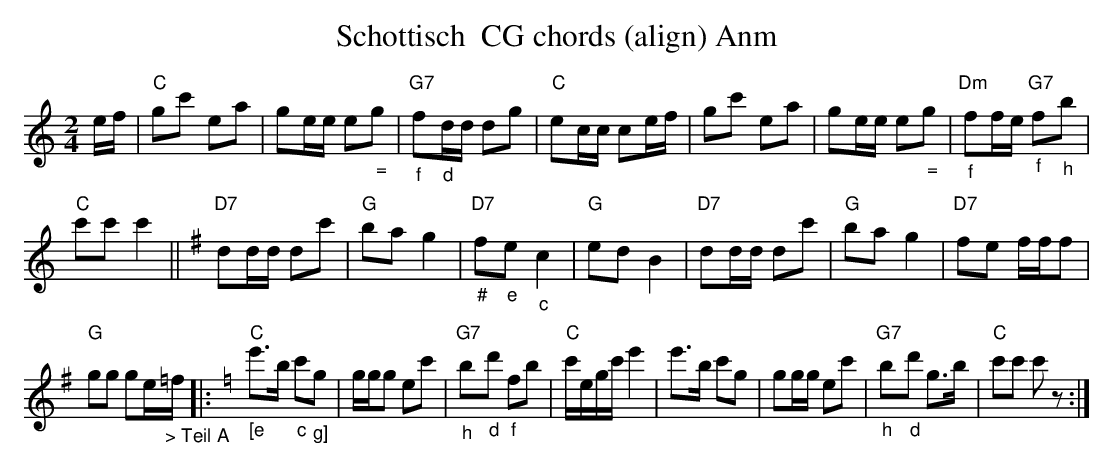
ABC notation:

X:1
T: Schottisch  CG chords (align) Anm
M:2/4
L:1/16
K:C %%MIDI gchordon
ef | "C"g2c'2 e2a2 | g2ee e2"_ ="g2 | "G7""_f"f2"_d"dd d2g2 | "C"e2cc c2ef | g2c'2 e2a2 | \
g2ee e2"_ ="g2 | "Dm""_f"f2fe "G7""_f"f2"_h"b2 |
 "C"c'2c'2c'4 || [K:G] "D7"d2dd d2c'2 | "G"b2a2g4 | "D7""_#"f2"_e"e2"_c"c4 | "G"e2d2B4 | \
"D7"d2dd d2c'2 | "G"b2a2g4 | "D7"f2e2 fff2 |
 "G"g2g2 g2e"_> Teil A"=f |: [K:C] "C""_[e"e'3b "_c"c'2"_g]"g2 | \
ggg2 e2c'2 | "G7""_h"b2"_d"d'2 "_f"f2b2 | "C"c'egc' e'4 | e'3b c'2g2 | g2gg e2c'2 | "G7""_h"b2"_d"d'2 g3b | "C"c'2c'2 c'2z2 :|
